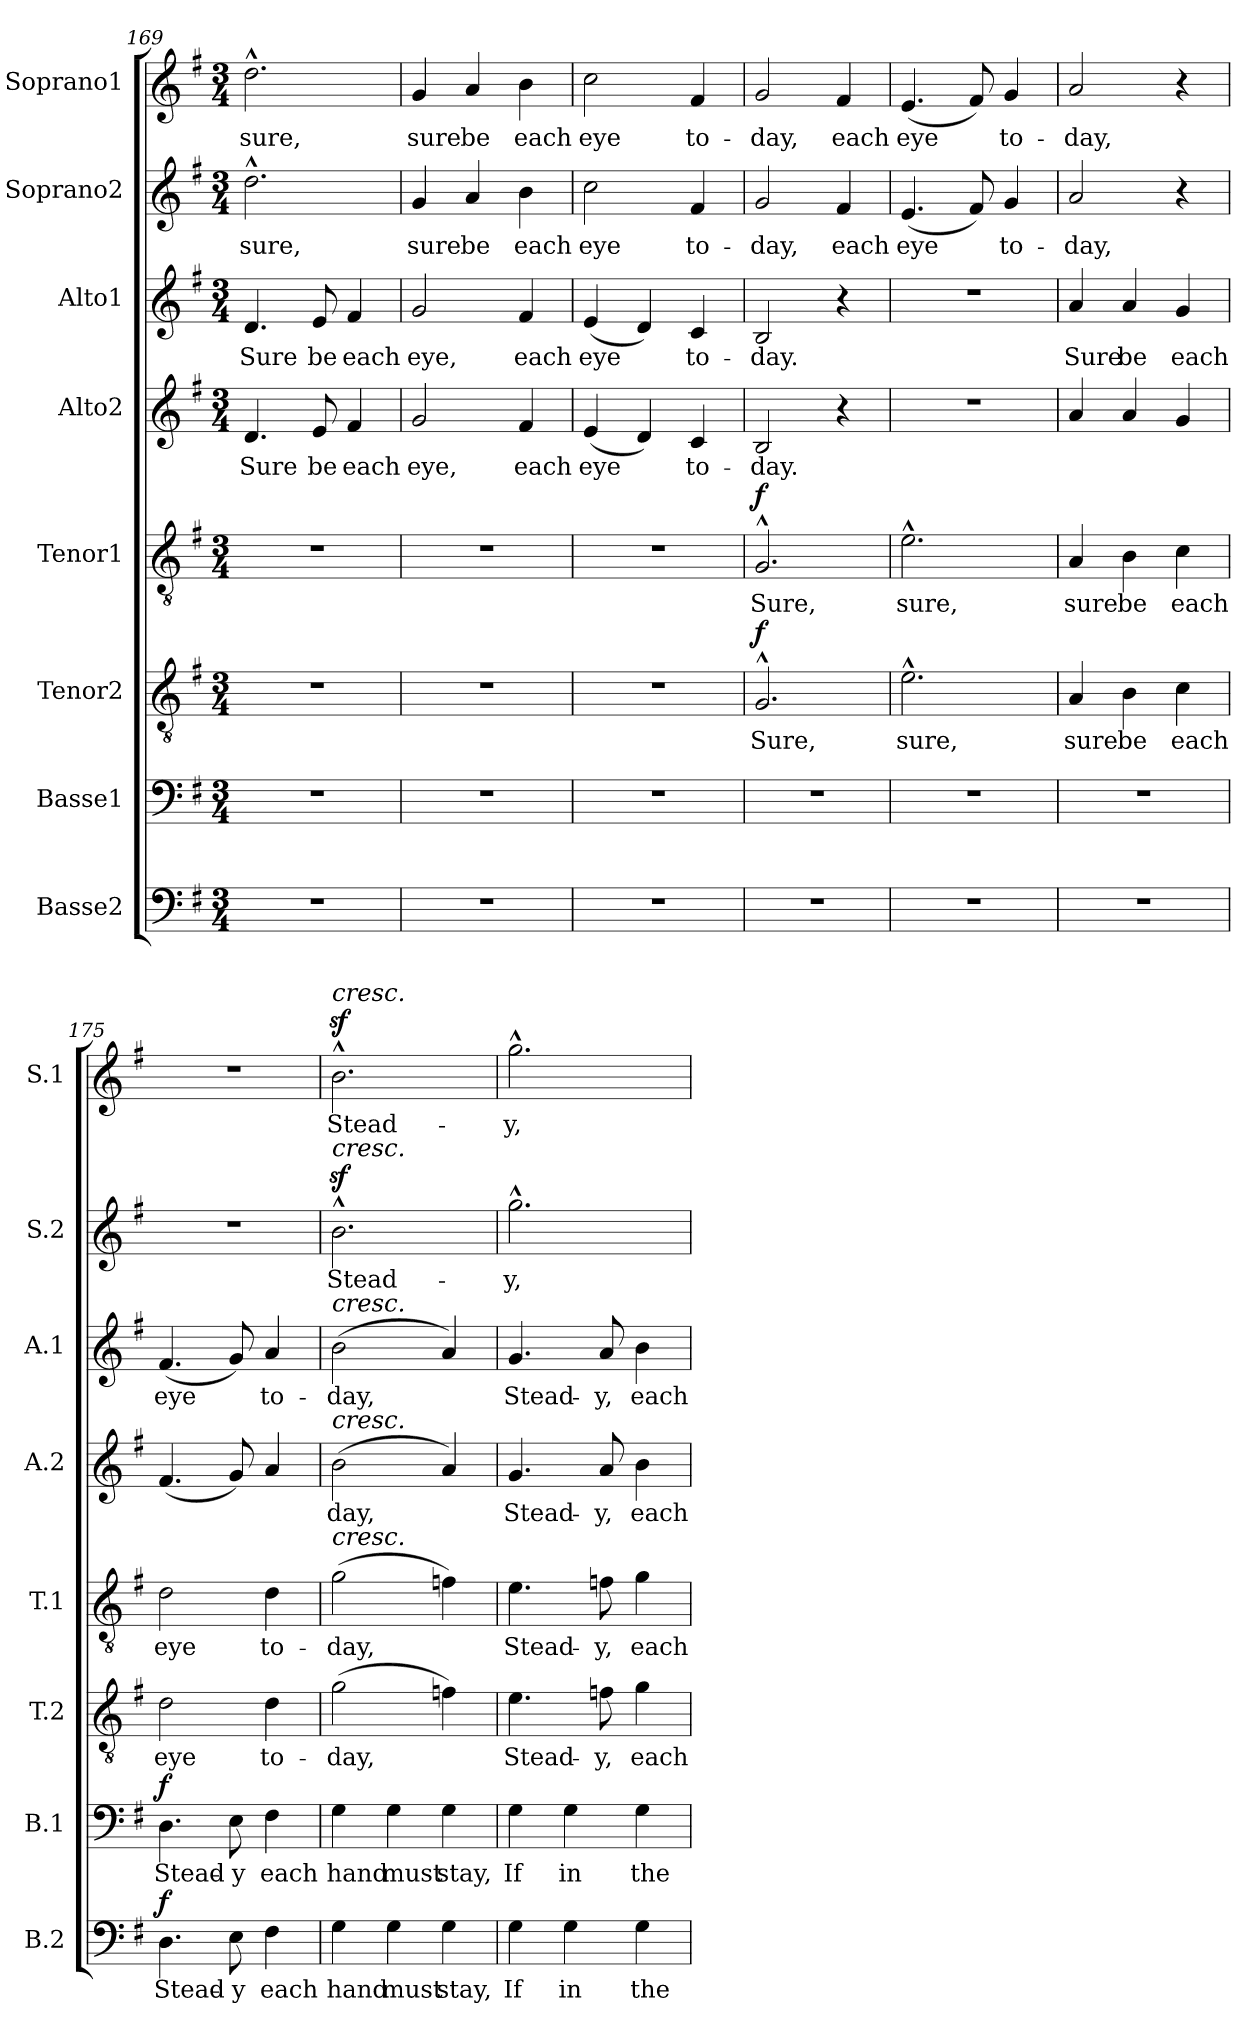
**kern	**text	**dynam	**kern	**text	**dynam	**kern	**text	**dynam	**kern	**text	**dynam	**kern	**text	**kern	**text	**kern	**text	**kern	**text
*part8	*part8	*part8	*part7	*part7	*part7	*part6	*part6	*part6	*part5	*part5	*part5	*part4	*part4	*part3	*part3	*part2	*part2	*part1	*part1
*staff8	*staff8	*staff8	*staff7	*staff7	*staff7	*staff6	*staff6	*staff6	*staff5	*staff5	*staff5	*staff4	*staff4	*staff3	*staff3	*staff2	*staff2	*staff1	*staff1
*I"Basse2	*	*	*I"Basse1	*	*	*I"Tenor2	*	*	*I"Tenor1	*	*	*I"Alto2	*	*I"Alto1	*	*I"Soprano2	*	*I"Soprano1	*
*I'B.2	*	*	*I'B.1	*	*	*I'T.2	*	*	*I'T.1	*	*	*I'A.2	*	*I'A.1	*	*I'S.2	*	*I'S.1	*
*clefF4	*	*	*clefF4	*	*	*clefGv2	*	*	*clefGv2	*	*	*clefG2	*	*clefG2	*	*clefG2	*	*clefG2	*
*k[f#]	*	*	*k[f#]	*	*	*k[f#]	*	*	*k[f#]	*	*	*k[f#]	*	*k[f#]	*	*k[f#]	*	*k[f#]	*
*M3/4	*	*	*M3/4	*	*	*M3/4	*	*	*M3/4	*	*	*M3/4	*	*M3/4	*	*M3/4	*	*M3/4	*
=169	=169	=169	=169	=169	=169	=169	=169	=169	=169	=169	=169	=169	=169	=169	=169	=169	=169	=169	=169
!	!	!	!	!	!	!	!	!	!	!	!	!	!LO:LY:b	!	!LO:LY:b	!	!LO:LY:b	!	!LO:LY:b
2.r	.	.	2.r	.	.	2.r	.	.	2.r	.	.	4.d/	Sure	4.d/	Sure	2.dd^^\	sure,	2.dd^^\	sure,
!	!	!	!	!	!	!	!	!	!	!	!	!	!LO:LY:b	!	!LO:LY:b	!	!	!	!
.	.	.	.	.	.	.	.	.	.	.	.	8e/	be	8e/	be	.	.	.	.
!	!	!	!	!	!	!	!	!	!	!	!	!	!LO:LY:b	!	!LO:LY:b	!	!	!	!
.	.	.	.	.	.	.	.	.	.	.	.	4f#/	each	4f#/	each	.	.	.	.
=170	=170	=170	=170	=170	=170	=170	=170	=170	=170	=170	=170	=170	=170	=170	=170	=170	=170	=170	=170
!	!	!	!	!	!	!	!	!	!	!	!	!	!LO:LY:b	!	!LO:LY:b	!	!LO:LY:b	!	!LO:LY:b
2.r	.	.	2.r	.	.	2.r	.	.	2.r	.	.	2g/	eye,	2g/	eye,	4g/	sure	4g/	sure
!	!	!	!	!	!	!	!	!	!	!	!	!	!	!	!	!	!LO:LY:b	!	!LO:LY:b
.	.	.	.	.	.	.	.	.	.	.	.	.	.	.	.	4a/	be	4a/	be
!	!	!	!	!	!	!	!	!	!	!	!	!	!LO:LY:b	!	!LO:LY:b	!	!LO:LY:b	!	!LO:LY:b
.	.	.	.	.	.	.	.	.	.	.	.	4f#/	each	4f#/	each	4b\	each	4b\	each
=171	=171	=171	=171	=171	=171	=171	=171	=171	=171	=171	=171	=171	=171	=171	=171	=171	=171	=171	=171
!	!	!	!	!	!	!	!	!	!	!	!	!	!LO:LY:b	!	!LO:LY:b	!	!LO:LY:b	!	!LO:LY:b
2.r	.	.	2.r	.	.	2.r	.	.	2.r	.	.	(4e/	eye	(4e/	eye	2cc\	eye	2cc\	eye
.	.	.	.	.	.	.	.	.	.	.	.	4d/)	.	4d/)	.	.	.	.	.
!	!	!	!	!	!	!	!	!	!	!	!	!	!LO:LY:b	!	!LO:LY:b	!	!LO:LY:b	!	!LO:LY:b
.	.	.	.	.	.	.	.	.	.	.	.	4c/	to-	4c/	to-	4f#/	to-	4f#/	to-
=172	=172	=172	=172	=172	=172	=172	=172	=172	=172	=172	=172	=172	=172	=172	=172	=172	=172	=172	=172
!	!	!	!	!	!	!	!LO:LY:b	!LO:DY:a	!	!LO:LY:b	!LO:DY:a	!	!LO:LY:b	!	!LO:LY:b	!	!LO:LY:b	!	!LO:LY:b
2.r	.	.	2.r	.	.	2.G^^/	Sure,	f	2.G^^/	Sure,	f	2B/	-day.	2B/	-day.	2g/	-day,	2g/	-day,
!	!	!	!	!	!	!	!	!	!	!	!	!	!	!	!	!	!LO:LY:b	!	!LO:LY:b
.	.	.	.	.	.	.	.	.	.	.	.	4r	.	4r	.	4f#/	each	4f#/	each
=173	=173	=173	=173	=173	=173	=173	=173	=173	=173	=173	=173	=173	=173	=173	=173	=173	=173	=173	=173
!	!	!	!	!	!	!	!LO:LY:b	!	!	!LO:LY:b	!	!	!	!	!	!	!LO:LY:b	!	!LO:LY:b
2.r	.	.	2.r	.	.	2.e^^\	sure,	.	2.e^^\	sure,	.	2.r	.	2.r	.	(4.e/	eye	(4.e/	eye
.	.	.	.	.	.	.	.	.	.	.	.	.	.	.	.	8f#/)	.	8f#/)	.
!	!	!	!	!	!	!	!	!	!	!	!	!	!	!	!	!	!LO:LY:b	!	!LO:LY:b
.	.	.	.	.	.	.	.	.	.	.	.	.	.	.	.	4g/	to-	4g/	to-
=174	=174	=174	=174	=174	=174	=174	=174	=174	=174	=174	=174	=174	=174	=174	=174	=174	=174	=174	=174
!	!	!	!	!	!	!	!LO:LY:b	!	!	!LO:LY:b	!	!	!	!	!LO:LY:b	!	!LO:LY:b	!	!LO:LY:b
2.r	.	.	2.r	.	.	4A/	sure	.	4A/	sure	.	4a/	.	4a/	Sure	2a/	-day,	2a/	-day,
!	!	!	!	!	!	!	!LO:LY:b	!	!	!LO:LY:b	!	!	!	!	!LO:LY:b	!	!	!	!
.	.	.	.	.	.	4B\	be	.	4B\	be	.	4a/	.	4a/	be	.	.	.	.
!	!	!	!	!	!	!	!LO:LY:b	!	!	!LO:LY:b	!	!	!	!	!LO:LY:b	!	!	!	!
.	.	.	.	.	.	4c\	each	.	4c\	each	.	4g/	.	4g/	each	4r	.	4r	.
=175	=175	=175	=175	=175	=175	=175	=175	=175	=175	=175	=175	=175	=175	=175	=175	=175	=175	=175	=175
!	!LO:LY:b	!LO:DY:a	!	!LO:LY:b	!LO:DY:a	!	!LO:LY:b	!	!	!LO:LY:b	!	!	!	!	!LO:LY:b	!	!	!	!
4.D\	Stead-	f	4.D\	Stead-	f	2d\	eye	.	2d\	eye	.	(4.f#/	.	(4.f#/	eye	2.r	.	2.r	.
!	!LO:LY:b	!	!	!LO:LY:b	!	!	!	!	!	!	!	!	!	!	!	!	!	!	!
8E\	-y	.	8E\	-y	.	.	.	.	.	.	.	8g/)	.	8g/)	.	.	.	.	.
!	!LO:LY:b	!	!	!LO:LY:b	!	!	!LO:LY:b	!	!	!LO:LY:b	!	!	!	!	!LO:LY:b	!	!	!	!
4F#\	each	.	4F#\	each	.	4d\	to-	.	4d\	to-	.	4a/	.	4a/	to-	.	.	.	.
=176	=176	=176	=176	=176	=176	=176	=176	=176	=176	=176	=176	=176	=176	=176	=176	=176	=176	=176	=176
!	!	!	!	!	!	!	!	!	!	!	!	!	!	!	!	!	!	!LO:TX:a:i:t=cresc.	!
!	!	!	!	!	!	!	!	!	!	!	!	!	!	!	!	!LO:TX:a:i:t=cresc.	!	!	!
!	!	!	!	!	!	!	!	!	!	!	!	!	!	!LO:TX:a:i:t=cresc.	!	!	!	!	!
!	!	!	!	!	!	!	!	!	!	!	!	!LO:TX:a:i:t=cresc.	!	!	!	!	!	!	!
!	!	!	!	!	!	!	!	!	!LO:TX:a:i:t=cresc.	!	!	!	!	!	!	!	!	!	!
!	!LO:LY:b	!	!	!LO:LY:b	!	!	!LO:LY:b	!	!	!LO:LY:b	!	!	!LO:LY:b	!	!LO:LY:b	!	!LO:LY:b	!	!LO:LY:b
4G\	hand	.	4G\	hand	.	(2g\	-day,	.	(2g\	-day,	.	(2b\	-day,	(2b\	-day,	2.bz>^^\	Stead-	2.bz>^^\	Stead-
!	!LO:LY:b	!	!	!LO:LY:b	!	!	!	!	!	!	!	!	!	!	!	!	!	!	!
4G\	must	.	4G\	must	.	.	.	.	.	.	.	.	.	.	.	.	.	.	.
!	!LO:LY:b	!	!	!LO:LY:b	!	!	!	!	!	!	!	!	!	!	!	!	!	!	!
4G\	stay,	.	4G\	stay,	.	4fn\)	.	.	4fn\)	.	.	4a/)	.	4a/)	.	.	.	.	.
=177	=177	=177	=177	=177	=177	=177	=177	=177	=177	=177	=177	=177	=177	=177	=177	=177	=177	=177	=177
!	!LO:LY:b	!	!	!LO:LY:b	!	!	!LO:LY:b	!	!	!LO:LY:b	!	!	!LO:LY:b	!	!LO:LY:b	!	!LO:LY:b	!	!LO:LY:b
4G\	If	.	4G\	If	.	4.e\	Stead-	.	4.e\	Stead-	.	4.g/	Stead-	4.g/	Stead-	2.gg^^\	-y,	2.gg^^\	-y,
!	!LO:LY:b	!	!	!LO:LY:b	!	!	!	!	!	!	!	!	!	!	!	!	!	!	!
4G\	in	.	4G\	in	.	.	.	.	.	.	.	.	.	.	.	.	.	.	.
!	!	!	!	!	!	!	!LO:LY:b	!	!	!LO:LY:b	!	!	!LO:LY:b	!	!LO:LY:b	!	!	!	!
.	.	.	.	.	.	8fn\	-y,	.	8fn\	-y,	.	8a/	-y,	8a/	-y,	.	.	.	.
!	!LO:LY:b	!	!	!LO:LY:b	!	!	!LO:LY:b	!	!	!LO:LY:b	!	!	!LO:LY:b	!	!LO:LY:b	!	!	!	!
4G\	the	.	4G\	the	.	4g\	each	.	4g\	each	.	4b\	each	4b\	each	.	.	.	.
=	=	=	=	=	=	=	=	=	=	=	=	=	=	=	=	=	=	=	=
*-	*-	*-	*-	*-	*-	*-	*-	*-	*-	*-	*-	*-	*-	*-	*-	*-	*-	*-	*-
